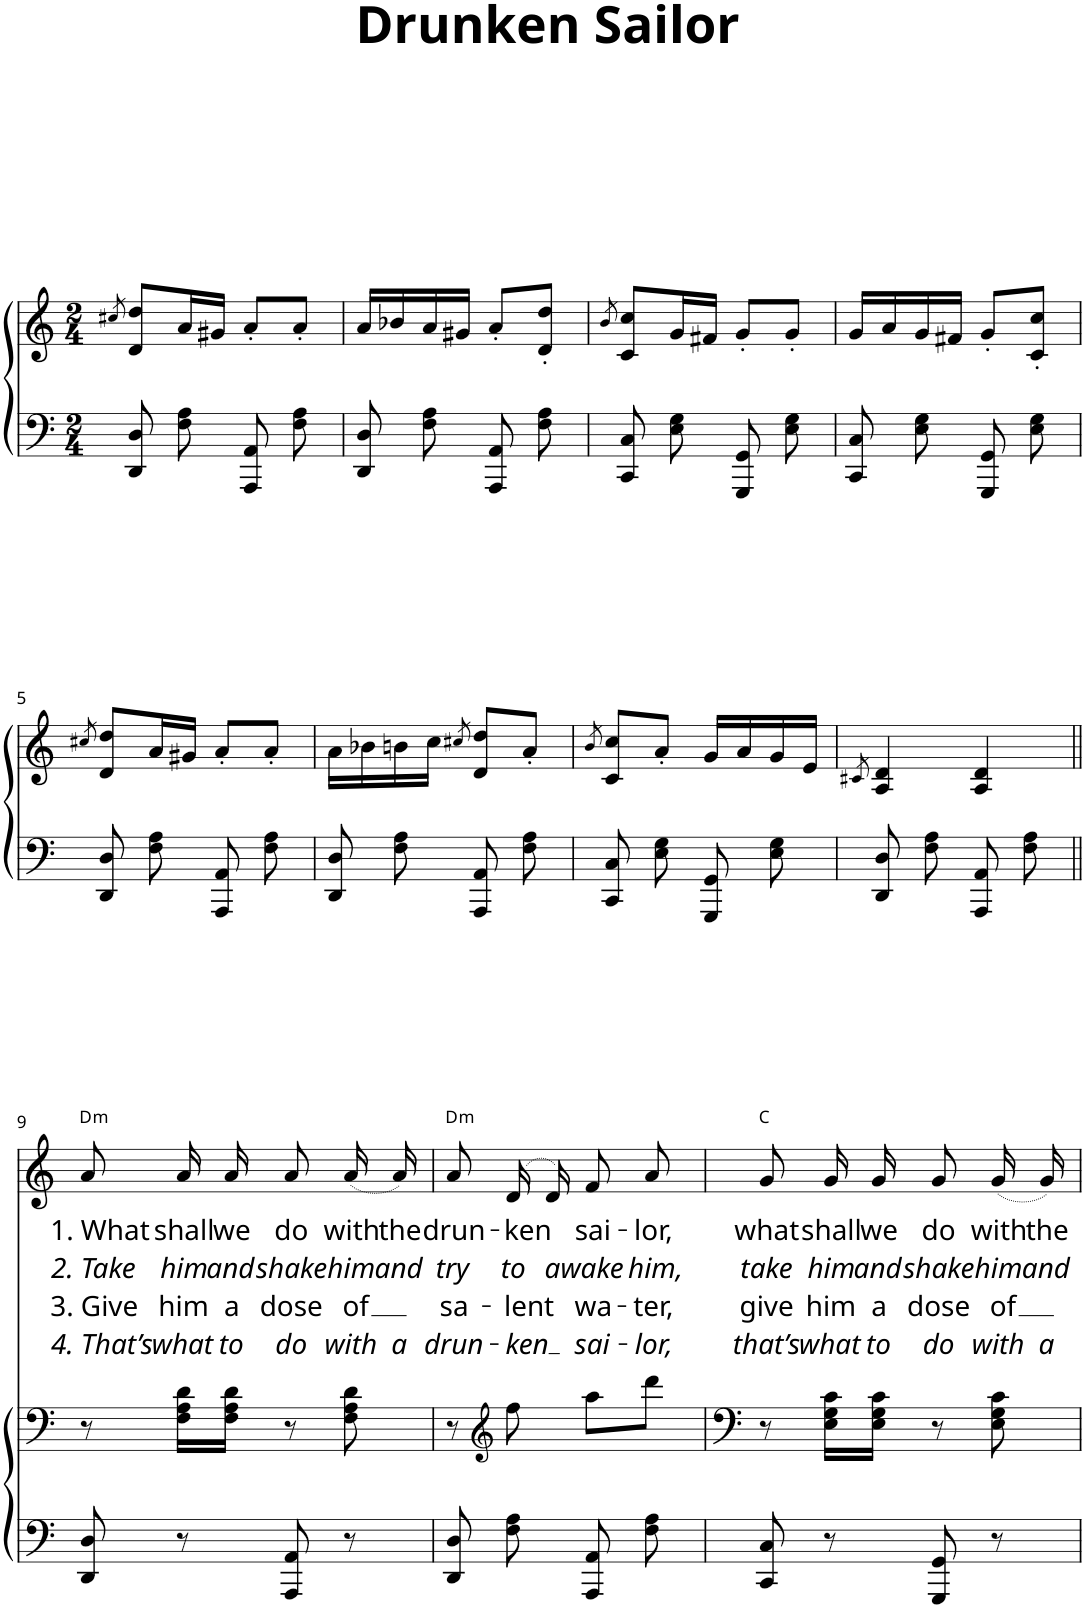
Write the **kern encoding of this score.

**kern	**kern	**kern	**text	**text	**text	**text	**harte
*part2	*part2	*part1	*part1	*part1	*part1	*part1	*part1
*staff3	*staff2	*staff1	*staff1	*staff1	*staff1	*staff1	*
*I"Piano	*	*I"P1	*	*	*	*	*
*I'Pno	*	*	*	*	*	*	*
*clefF4	*clefG2	*clefG2	*	*	*	*	*
*k[]	*k[]	*k[]	*	*	*	*	*
*M2/4	*M2/4	*M2/4	*	*	*	*	*
=1	=1	=1	=1	=1	=1	=1	=1
.	8qcc#X/	.	.	.	.	.	.
8DD/ 8D/L	8d/ 8dd/L	2r	.	.	.	.	.
8F/ 8A/J	16a/L	.	.	.	.	.	.
.	16g#X/JJ	.	.	.	.	.	.
8AAA/ 8AA/L	8a'/L	.	.	.	.	.	.
8F/ 8A/J	8a'/J	.	.	.	.	.	.
=2	=2	=2	=2	=2	=2	=2	=2
8DD/ 8D/L	16a/LL	2r	.	.	.	.	.
.	16b-X/	.	.	.	.	.	.
8F/ 8A/J	16a/	.	.	.	.	.	.
.	16g#X/JJ	.	.	.	.	.	.
8AAA/ 8AA/L	8a'/L	.	.	.	.	.	.
8F/ 8A/J	8d/' 8dd/'J	.	.	.	.	.	.
=3	=3	=3	=3	=3	=3	=3	=3
.	8qb/	.	.	.	.	.	.
8CC/ 8C/L	8c/ 8cc/L	2r	.	.	.	.	.
8E/ 8G/J	16g/L	.	.	.	.	.	.
.	16f#X/JJ	.	.	.	.	.	.
8GGG/ 8GG/L	8g'/L	.	.	.	.	.	.
8E/ 8G/J	8g'/J	.	.	.	.	.	.
=4	=4	=4	=4	=4	=4	=4	=4
8CC/ 8C/L	16g/LL	2r	.	.	.	.	.
.	16a/	.	.	.	.	.	.
8E/ 8G/J	16g/	.	.	.	.	.	.
.	16f#X/JJ	.	.	.	.	.	.
8GGG/ 8GG/L	8g'/L	.	.	.	.	.	.
8E/ 8G/J	8c/' 8cc/'J	.	.	.	.	.	.
!!LO:LB:g=z
=5	=5	=5	=5	=5	=5	=5	=5
.	8qcc#X/	.	.	.	.	.	.
8DD/ 8D/L	8d/ 8dd/L	2r	.	.	.	.	.
8F/ 8A/J	16a/L	.	.	.	.	.	.
.	16g#X/JJ	.	.	.	.	.	.
8AAA/ 8AA/L	8a'/L	.	.	.	.	.	.
8F/ 8A/J	8a'/J	.	.	.	.	.	.
=6	=6	=6	=6	=6	=6	=6	=6
8DD/ 8D/L	16a\LL	2r	.	.	.	.	.
.	16b-X\	.	.	.	.	.	.
8F/ 8A/J	16bn\	.	.	.	.	.	.
.	16cc\JJ	.	.	.	.	.	.
.	8qcc#X/	.	.	.	.	.	.
8AAA/ 8AA/L	8d/ 8dd/L	.	.	.	.	.	.
8F/ 8A/J	8a'/J	.	.	.	.	.	.
=7	=7	=7	=7	=7	=7	=7	=7
.	8qb/	.	.	.	.	.	.
8CC/ 8C/L	8c/ 8cc/L	2r	.	.	.	.	.
8E/ 8G/J	8a'/J	.	.	.	.	.	.
8GGG/ 8GG/L	16g/LL	.	.	.	.	.	.
.	16a/	.	.	.	.	.	.
8E/ 8G/J	16g/	.	.	.	.	.	.
.	16e/JJ	.	.	.	.	.	.
=8	=8	=8	=8	=8	=8	=8	=8
.	8qc#X/	.	.	.	.	.	.
8DD/ 8D/L	4A/ 4d/	2r	.	.	.	.	.
8F/ 8A/J	.	.	.	.	.	.	.
8AAA/ 8AA/L	4A/ 4d/	.	.	.	.	.	.
8F/ 8A/J	.	.	.	.	.	.	.
!!LO:LB:g=z
=9||	=9||	=9||	=9||	=9||	=9||	=9||	=9||
!	!	!	!LO:LY:b	!LO:LY:b	!LO:LY:b	!LO:LY:b	!LO:H:kt=m
8DD/ 8D/	8r	8a/L	1. What	2. Take	3. Give	4. That’s	D:min
!	!	!	!LO:LY:b	!LO:LY:b	!LO:LY:b	!LO:LY:b	!
8r	16F\ 16A\ 16d\LL	16a/L	shall	him	him	what	.
!	!	!	!LO:LY:b	!LO:LY:b	!LO:LY:b	!LO:LY:b	!
.	16F\ 16A\ 16d\JJ	16a/JJ	we	and	a	to	.
!	!	!	!LO:LY:b	!LO:LY:b	!LO:LY:b	!LO:LY:b	!
8AAA/ 8AA/	8r	8a/L	do	shake	dose	do	.
!	!	!	!LO:LY:b	!LO:LY:b	!LO:LY:b	!LO:LY:b	!
8r	8F\ 8A\ 8d\	(16a/L	with	him	of	with	.
!	!	!	!LO:LY:b	!LO:LY:b	!	!LO:LY:b	!
.	.	16a/JJ)	the	and	.	a	.
=10	=10	=10	=10	=10	=10	=10	=10
!	!	!	!LO:LY:b	!LO:LY:b	!LO:LY:b	!LO:LY:b	!LO:H:kt=m
8DD/ 8D/L	8r	8a/L	drun-	try	sa-	drun-	D:min
*	*clefG2	*	*	*	*	*	*
!	!	!	!LO:LY:b	!LO:LY:b	!LO:LY:b	!LO:LY:b	!
8F/ 8A/J	8ff\	(>16d/L	-ken	to	-lent	-ken	.
!	!	!	!	!LO:LY:b	!	!	!
.	.	16d/JJ)	.	a-	.	.	.
!	!	!	!LO:LY:b	!LO:LY:b	!LO:LY:b	!LO:LY:b	!
8AAA/ 8AA/L	8aa\L	8f/L	sai-	-wake	wa-	sai-	.
!	!	!	!LO:LY:b	!LO:LY:b	!LO:LY:b	!LO:LY:b	!
8F/ 8A/J	8ddd\J	8a/J	-lor,	him,	-ter,	-lor,	.
=11	=11	=11	=11	=11	=11	=11	=11
!	!	!	!LO:LY:b	!LO:LY:b	!LO:LY:b	!LO:LY:b	!
8CC/ 8C/	8r	8g/L	what	take	give	that’s	C:maj
!	!	!	!LO:LY:b	!LO:LY:b	!LO:LY:b	!LO:LY:b	!
8r	16E\ 16G\ 16c\LL	16g/L	shall	him	him	what	.
!	!	!	!LO:LY:b	!LO:LY:b	!LO:LY:b	!LO:LY:b	!
.	16E\ 16G\ 16c\JJ	16g/JJ	we	and	a	to	.
!	!	!	!LO:LY:b	!LO:LY:b	!LO:LY:b	!LO:LY:b	!
8GGG/ 8GG/	8r	8g/L	do	shake	dose	do	.
!	!	!	!LO:LY:b	!LO:LY:b	!LO:LY:b	!LO:LY:b	!
8r	8E\ 8G\ 8c\	(16g/L	with	him	of	with	.
!	!	!	!LO:LY:b	!LO:LY:b	!	!LO:LY:b	!
.	.	16g/JJ)	the	and	.	a	.
=	=	=	=	=	=	=	=
*-	*-	*-	*-	*-	*-	*-	*-
